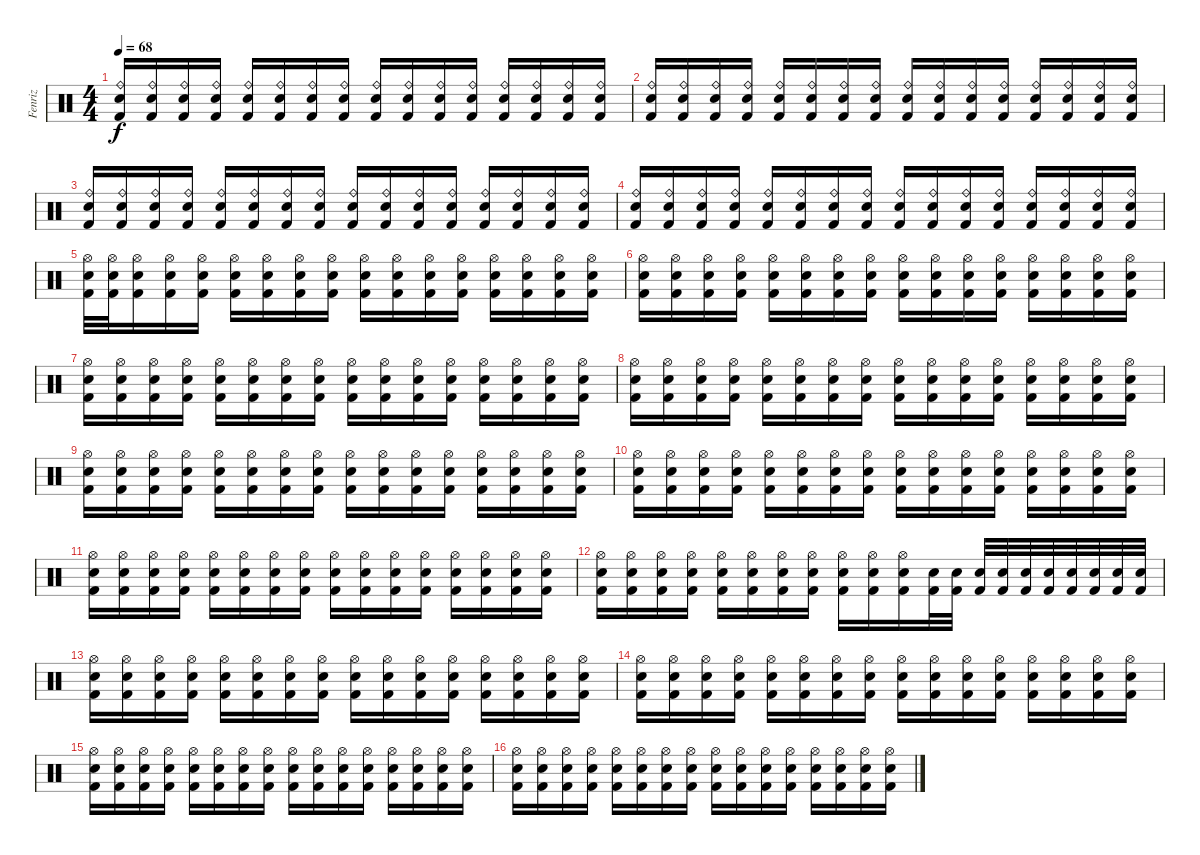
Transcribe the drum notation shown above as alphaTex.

\track ("Fenriz" "Fenriz") {instrument percussion}
\staff {score}
\articulation defaults
\ts (4 4)
\tempo 68
\clef neutral
\ks c
("Snare (hit) 2" "Ride (bell)" "Kick (hit) 2").16{dy f} ("Snare (hit) 2" "Ride (bell)" "Kick (hit) 2").16 ("Snare (hit) 2" "Ride (bell)" "Kick (hit) 2").16 ("Snare (hit) 2" "Ride (bell)" "Kick (hit) 2").16 ("Snare (hit) 2" "Ride (bell)" "Kick (hit) 2").16 ("Snare (hit) 2" "Ride (bell)" "Kick (hit) 2").16 ("Snare (hit) 2" "Ride (bell)" "Kick (hit) 2").16 ("Snare (hit) 2" "Ride (bell)" "Kick (hit) 2").16 ("Snare (hit) 2" "Ride (bell)" "Kick (hit) 2").16 ("Snare (hit) 2" "Ride (bell)" "Kick (hit) 2").16 ("Snare (hit) 2" "Ride (bell)" "Kick (hit) 2").16 ("Snare (hit) 2" "Ride (bell)" "Kick (hit) 2").16 ("Snare (hit) 2" "Ride (bell)" "Kick (hit) 2").16 ("Snare (hit) 2" "Ride (bell)" "Kick (hit) 2").16 ("Snare (hit) 2" "Ride (bell)" "Kick (hit) 2").16 ("Snare (hit) 2" "Ride (bell)" "Kick (hit) 2").16 |
("Snare (hit) 2" "Ride (bell)" "Kick (hit) 2").16 ("Snare (hit) 2" "Ride (bell)" "Kick (hit) 2").16 ("Snare (hit) 2" "Ride (bell)" "Kick (hit) 2").16 ("Snare (hit) 2" "Ride (bell)" "Kick (hit) 2").16 ("Snare (hit) 2" "Ride (bell)" "Kick (hit) 2").16 ("Snare (hit) 2" "Ride (bell)" "Kick (hit) 2").16 ("Snare (hit) 2" "Ride (bell)" "Kick (hit) 2").16 ("Snare (hit) 2" "Ride (bell)" "Kick (hit) 2").16 ("Snare (hit) 2" "Ride (bell)" "Kick (hit) 2").16 ("Snare (hit) 2" "Ride (bell)" "Kick (hit) 2").16 ("Snare (hit) 2" "Ride (bell)" "Kick (hit) 2").16 ("Snare (hit) 2" "Ride (bell)" "Kick (hit) 2").16 ("Snare (hit) 2" "Ride (bell)" "Kick (hit) 2").16 ("Snare (hit) 2" "Ride (bell)" "Kick (hit) 2").16 ("Snare (hit) 2" "Ride (bell)" "Kick (hit) 2").16 ("Snare (hit) 2" "Ride (bell)" "Kick (hit) 2").16 |
("Snare (hit) 2" "Ride (bell)" "Kick (hit) 2").16 ("Snare (hit) 2" "Ride (bell)" "Kick (hit) 2").16 ("Snare (hit) 2" "Ride (bell)" "Kick (hit) 2").16 ("Snare (hit) 2" "Ride (bell)" "Kick (hit) 2").16 ("Snare (hit) 2" "Ride (bell)" "Kick (hit) 2").16 ("Snare (hit) 2" "Ride (bell)" "Kick (hit) 2").16 ("Snare (hit) 2" "Ride (bell)" "Kick (hit) 2").16 ("Snare (hit) 2" "Ride (bell)" "Kick (hit) 2").16 ("Snare (hit) 2" "Ride (bell)" "Kick (hit) 2").16 ("Snare (hit) 2" "Ride (bell)" "Kick (hit) 2").16 ("Snare (hit) 2" "Ride (bell)" "Kick (hit) 2").16 ("Snare (hit) 2" "Ride (bell)" "Kick (hit) 2").16 ("Snare (hit) 2" "Ride (bell)" "Kick (hit) 2").16 ("Snare (hit) 2" "Ride (bell)" "Kick (hit) 2").16 ("Snare (hit) 2" "Ride (bell)" "Kick (hit) 2").16 ("Snare (hit) 2" "Ride (bell)" "Kick (hit) 2").16 |
("Snare (hit) 2" "Ride (bell)" "Kick (hit) 2").16 ("Snare (hit) 2" "Ride (bell)" "Kick (hit) 2").16 ("Snare (hit) 2" "Ride (bell)" "Kick (hit) 2").16 ("Snare (hit) 2" "Ride (bell)" "Kick (hit) 2").16 ("Snare (hit) 2" "Ride (bell)" "Kick (hit) 2").16 ("Snare (hit) 2" "Ride (bell)" "Kick (hit) 2").16 ("Snare (hit) 2" "Ride (bell)" "Kick (hit) 2").16 ("Snare (hit) 2" "Ride (bell)" "Kick (hit) 2").16 ("Snare (hit) 2" "Ride (bell)" "Kick (hit) 2").16 ("Snare (hit) 2" "Ride (bell)" "Kick (hit) 2").16 ("Snare (hit) 2" "Ride (bell)" "Kick (hit) 2").16 ("Snare (hit) 2" "Ride (bell)" "Kick (hit) 2").16 ("Snare (hit) 2" "Ride (bell)" "Kick (hit) 2").16 ("Snare (hit) 2" "Ride (bell)" "Kick (hit) 2").16 ("Snare (hit) 2" "Ride (bell)" "Kick (hit) 2").16 ("Snare (hit) 2" "Ride (bell)" "Kick (hit) 2").16 |
("Hi-Hat (open)" "Snare (hit) 2" "Kick (hit) 2").32 ("Hi-Hat (open)" "Snare (hit) 2" "Kick (hit) 2").32 ("Hi-Hat (open)" "Snare (hit) 2" "Kick (hit) 2").16 ("Hi-Hat (open)" "Snare (hit) 2" "Kick (hit) 2").16 ("Hi-Hat (open)" "Snare (hit) 2" "Kick (hit) 2").16 ("Hi-Hat (open)" "Snare (hit) 2" "Kick (hit) 2").16 ("Hi-Hat (open)" "Snare (hit) 2" "Kick (hit) 2").16 ("Hi-Hat (open)" "Snare (hit) 2" "Kick (hit) 2").16 ("Hi-Hat (open)" "Snare (hit) 2" "Kick (hit) 2").16 ("Hi-Hat (open)" "Snare (hit) 2" "Kick (hit) 2").16 ("Hi-Hat (open)" "Snare (hit) 2" "Kick (hit) 2").16 ("Hi-Hat (open)" "Snare (hit) 2" "Kick (hit) 2").16 ("Hi-Hat (open)" "Snare (hit) 2" "Kick (hit) 2").16 ("Hi-Hat (open)" "Snare (hit) 2" "Kick (hit) 2").16 ("Hi-Hat (open)" "Snare (hit) 2" "Kick (hit) 2").16 ("Hi-Hat (open)" "Snare (hit) 2" "Kick (hit) 2").16 ("Hi-Hat (open)" "Snare (hit) 2" "Kick (hit) 2").16 |
("Hi-Hat (open)" "Snare (hit) 2" "Kick (hit) 2").16 ("Hi-Hat (open)" "Snare (hit) 2" "Kick (hit) 2").16 ("Hi-Hat (open)" "Snare (hit) 2" "Kick (hit) 2").16 ("Hi-Hat (open)" "Snare (hit) 2" "Kick (hit) 2").16 ("Hi-Hat (open)" "Snare (hit) 2" "Kick (hit) 2").16 ("Hi-Hat (open)" "Snare (hit) 2" "Kick (hit) 2").16 ("Hi-Hat (open)" "Snare (hit) 2" "Kick (hit) 2").16 ("Hi-Hat (open)" "Snare (hit) 2" "Kick (hit) 2").16 ("Hi-Hat (open)" "Snare (hit) 2" "Kick (hit) 2").16 ("Hi-Hat (open)" "Snare (hit) 2" "Kick (hit) 2").16 ("Hi-Hat (open)" "Snare (hit) 2" "Kick (hit) 2").16 ("Hi-Hat (open)" "Snare (hit) 2" "Kick (hit) 2").16 ("Hi-Hat (open)" "Snare (hit) 2" "Kick (hit) 2").16 ("Hi-Hat (open)" "Snare (hit) 2" "Kick (hit) 2").16 ("Hi-Hat (open)" "Electric Snare (hit)" "Kick (hit) 2").16 ("Hi-Hat (open)" "Electric Snare (hit)" "Kick (hit) 2").16 |
("Hi-Hat (open)" "Snare (hit) 2" "Kick (hit) 2").16 ("Hi-Hat (open)" "Snare (hit) 2" "Kick (hit) 2").16 ("Hi-Hat (open)" "Snare (hit) 2" "Kick (hit) 2").16 ("Hi-Hat (open)" "Snare (hit) 2" "Kick (hit) 2").16 ("Hi-Hat (open)" "Snare (hit) 2" "Kick (hit) 2").16 ("Hi-Hat (open)" "Snare (hit) 2" "Kick (hit) 2").16 ("Hi-Hat (open)" "Snare (hit) 2" "Kick (hit) 2").16 ("Hi-Hat (open)" "Snare (hit) 2" "Kick (hit) 2").16 ("Hi-Hat (open)" "Snare (hit) 2" "Kick (hit) 2").16 ("Hi-Hat (open)" "Snare (hit) 2" "Kick (hit) 2").16 ("Hi-Hat (open)" "Snare (hit) 2" "Kick (hit) 2").16 ("Hi-Hat (open)" "Snare (hit) 2" "Kick (hit) 2").16 ("Hi-Hat (open)" "Snare (hit) 2" "Kick (hit) 2").16 ("Hi-Hat (open)" "Snare (hit) 2" "Kick (hit) 2").16 ("Hi-Hat (open)" "Snare (hit) 2" "Kick (hit) 2").16 ("Hi-Hat (open)" "Snare (hit) 2" "Kick (hit) 2").16 |
("Hi-Hat (open)" "Snare (hit) 2" "Kick (hit) 2").16 ("Hi-Hat (open)" "Snare (hit) 2" "Kick (hit) 2").16 ("Hi-Hat (open)" "Snare (hit) 2" "Kick (hit) 2").16 ("Hi-Hat (open)" "Snare (hit) 2" "Kick (hit) 2").16 ("Hi-Hat (open)" "Snare (hit) 2" "Kick (hit) 2").16 ("Hi-Hat (open)" "Snare (hit) 2" "Kick (hit) 2").16 ("Hi-Hat (open)" "Snare (hit) 2" "Kick (hit) 2").16 ("Hi-Hat (open)" "Snare (hit) 2" "Kick (hit) 2").16 ("Hi-Hat (open)" "Snare (hit) 2" "Kick (hit) 2").16 ("Hi-Hat (open)" "Snare (hit) 2" "Kick (hit) 2").16 ("Hi-Hat (open)" "Snare (hit) 2" "Kick (hit) 2").16 ("Hi-Hat (open)" "Snare (hit) 2" "Kick (hit) 2").16 ("Hi-Hat (open)" "Snare (hit) 2" "Kick (hit) 2").16 ("Hi-Hat (open)" "Snare (hit) 2" "Kick (hit) 2").16 ("Hi-Hat (open)" "Snare (hit) 2" "Kick (hit) 2").16 ("Hi-Hat (open)" "Snare (hit) 2" "Kick (hit) 2").16 |
("Hi-Hat (open)" "Snare (hit) 2" "Kick (hit) 2").16 ("Hi-Hat (open)" "Snare (hit) 2" "Kick (hit) 2").16 ("Hi-Hat (open)" "Snare (hit) 2" "Kick (hit) 2").16 ("Hi-Hat (open)" "Snare (hit) 2" "Kick (hit) 2").16 ("Hi-Hat (open)" "Snare (hit) 2" "Kick (hit) 2").16 ("Hi-Hat (open)" "Snare (hit) 2" "Kick (hit) 2").16 ("Hi-Hat (open)" "Snare (hit) 2" "Kick (hit) 2").16 ("Hi-Hat (open)" "Snare (hit) 2" "Kick (hit) 2").16 ("Hi-Hat (open)" "Snare (hit) 2" "Kick (hit) 2").16 ("Hi-Hat (open)" "Snare (hit) 2" "Kick (hit) 2").16 ("Hi-Hat (open)" "Snare (hit) 2" "Kick (hit) 2").16 ("Hi-Hat (open)" "Snare (hit) 2" "Kick (hit) 2").16 ("Hi-Hat (open)" "Snare (hit) 2" "Kick (hit) 2").16 ("Hi-Hat (open)" "Snare (hit) 2" "Kick (hit) 2").16 ("Hi-Hat (open)" "Snare (hit) 2" "Kick (hit) 2").16 ("Hi-Hat (open)" "Snare (hit) 2" "Kick (hit) 2").16 |
("Hi-Hat (open)" "Snare (hit) 2" "Kick (hit) 2").16 ("Hi-Hat (open)" "Snare (hit) 2" "Kick (hit) 2").16 ("Hi-Hat (open)" "Snare (hit) 2" "Kick (hit) 2").16 ("Hi-Hat (open)" "Snare (hit) 2" "Kick (hit) 2").16 ("Hi-Hat (open)" "Snare (hit) 2" "Kick (hit) 2").16 ("Hi-Hat (open)" "Snare (hit) 2" "Kick (hit) 2").16 ("Hi-Hat (open)" "Snare (hit) 2" "Kick (hit) 2").16 ("Hi-Hat (open)" "Snare (hit) 2" "Kick (hit) 2").16 ("Hi-Hat (open)" "Snare (hit) 2" "Kick (hit) 2").16 ("Hi-Hat (open)" "Snare (hit) 2" "Kick (hit) 2").16 ("Hi-Hat (open)" "Snare (hit) 2" "Kick (hit) 2").16 ("Hi-Hat (open)" "Snare (hit) 2" "Kick (hit) 2").16 ("Hi-Hat (open)" "Snare (hit) 2" "Kick (hit) 2").16 ("Hi-Hat (open)" "Snare (hit) 2" "Kick (hit) 2").16 ("Hi-Hat (open)" "Snare (hit) 2" "Kick (hit) 2").16 ("Hi-Hat (open)" "Snare (hit) 2" "Kick (hit) 2").16 |
("Hi-Hat (open)" "Snare (hit) 2" "Kick (hit) 2").16 ("Hi-Hat (open)" "Snare (hit) 2" "Kick (hit) 2").16 ("Hi-Hat (open)" "Snare (hit) 2" "Kick (hit) 2").16 ("Hi-Hat (open)" "Snare (hit) 2" "Kick (hit) 2").16 ("Hi-Hat (open)" "Snare (hit) 2" "Kick (hit) 2").16 ("Hi-Hat (open)" "Snare (hit) 2" "Kick (hit) 2").16 ("Hi-Hat (open)" "Snare (hit) 2" "Kick (hit) 2").16 ("Hi-Hat (open)" "Snare (hit) 2" "Kick (hit) 2").16 ("Hi-Hat (open)" "Snare (hit) 2" "Kick (hit) 2").16 ("Hi-Hat (open)" "Snare (hit) 2" "Kick (hit) 2").16 ("Hi-Hat (open)" "Snare (hit) 2" "Kick (hit) 2").16 ("Hi-Hat (open)" "Snare (hit) 2" "Kick (hit) 2").16 ("Hi-Hat (open)" "Snare (hit) 2" "Kick (hit) 2").16 ("Hi-Hat (open)" "Snare (hit) 2" "Kick (hit) 2").16 ("Hi-Hat (open)" "Snare (hit) 2" "Kick (hit) 2").16 ("Hi-Hat (open)" "Snare (hit) 2" "Kick (hit) 2").16 |
("Hi-Hat (open)" "Snare (hit) 2" "Kick (hit) 2").16 ("Hi-Hat (open)" "Snare (hit) 2" "Kick (hit) 2").16 ("Hi-Hat (open)" "Snare (hit) 2" "Kick (hit) 2").16 ("Hi-Hat (open)" "Snare (hit) 2" "Kick (hit) 2").16 ("Hi-Hat (open)" "Snare (hit) 2" "Kick (hit) 2").16 ("Hi-Hat (open)" "Snare (hit) 2" "Kick (hit) 2").16 ("Hi-Hat (open)" "Snare (hit) 2" "Kick (hit) 2").16 ("Hi-Hat (open)" "Snare (hit) 2" "Kick (hit) 2").16 ("Hi-Hat (open)" "Snare (hit) 2" "Kick (hit) 2").16 ("Hi-Hat (open)" "Snare (hit) 2" "Kick (hit) 2").16 ("Hi-Hat (open)" "Snare (hit) 2" "Kick (hit) 2").16 ("Snare (hit) 2" "Kick (hit) 2").32 ("Snare (hit) 2" "Kick (hit) 2").32 ("Snare (hit) 2" "Kick (hit) 2").32 ("Snare (hit) 2" "Kick (hit) 2").32 ("Snare (hit) 2" "Kick (hit) 2").32 ("Snare (hit) 2" "Kick (hit) 2").32 ("Snare (hit) 2" "Kick (hit) 2").32 ("Snare (hit) 2" "Kick (hit) 2").32 ("Snare (hit) 2" "Kick (hit) 2").32 ("Snare (hit) 2" "Kick (hit) 2").32 |
("Hi-Hat (open)" "Snare (hit) 2" "Kick (hit) 2").16 ("Hi-Hat (open)" "Snare (hit) 2" "Kick (hit) 2").16 ("Hi-Hat (open)" "Snare (hit) 2" "Kick (hit) 2").16 ("Hi-Hat (open)" "Snare (hit) 2" "Kick (hit) 2").16 ("Hi-Hat (open)" "Snare (hit) 2" "Kick (hit) 2").16 ("Hi-Hat (open)" "Snare (hit) 2" "Kick (hit) 2").16 ("Hi-Hat (open)" "Snare (hit) 2" "Kick (hit) 2").16 ("Hi-Hat (open)" "Snare (hit) 2" "Kick (hit) 2").16 ("Hi-Hat (open)" "Snare (hit) 2" "Kick (hit) 2").16 ("Hi-Hat (open)" "Snare (hit) 2" "Kick (hit) 2").16 ("Hi-Hat (open)" "Snare (hit) 2" "Kick (hit) 2").16 ("Hi-Hat (open)" "Snare (hit) 2" "Kick (hit) 2").16 ("Hi-Hat (open)" "Snare (hit) 2" "Kick (hit) 2").16 ("Hi-Hat (open)" "Snare (hit) 2" "Kick (hit) 2").16 ("Hi-Hat (open)" "Snare (hit) 2" "Kick (hit) 2").16 ("Hi-Hat (open)" "Snare (hit) 2" "Kick (hit) 2").16 |
("Hi-Hat (open)" "Snare (hit) 2" "Kick (hit) 2").16 ("Hi-Hat (open)" "Snare (hit) 2" "Kick (hit) 2").16 ("Hi-Hat (open)" "Snare (hit) 2" "Kick (hit) 2").16 ("Hi-Hat (open)" "Snare (hit) 2" "Kick (hit) 2").16 ("Hi-Hat (open)" "Snare (hit) 2" "Kick (hit) 2").16 ("Hi-Hat (open)" "Snare (hit) 2" "Kick (hit) 2").16 ("Hi-Hat (open)" "Snare (hit) 2" "Kick (hit) 2").16 ("Hi-Hat (open)" "Snare (hit) 2" "Kick (hit) 2").16 ("Hi-Hat (open)" "Snare (hit) 2" "Kick (hit) 2").16 ("Hi-Hat (open)" "Snare (hit) 2" "Kick (hit) 2").16 ("Hi-Hat (open)" "Snare (hit) 2" "Kick (hit) 2").16 ("Hi-Hat (open)" "Snare (hit) 2" "Kick (hit) 2").16 ("Hi-Hat (open)" "Snare (hit) 2" "Kick (hit) 2").16 ("Hi-Hat (open)" "Snare (hit) 2" "Kick (hit) 2").16 ("Hi-Hat (open)" "Snare (hit) 2" "Kick (hit) 2").16 ("Hi-Hat (open)" "Snare (hit) 2" "Kick (hit) 2").16 |
("Hi-Hat (open)" "Snare (hit) 2" "Kick (hit) 2").16 ("Hi-Hat (open)" "Snare (hit) 2" "Kick (hit) 2").16 ("Hi-Hat (open)" "Snare (hit) 2" "Kick (hit) 2").16 ("Hi-Hat (open)" "Snare (hit) 2" "Kick (hit) 2").16 ("Hi-Hat (open)" "Snare (hit) 2" "Kick (hit) 2").16 ("Hi-Hat (open)" "Snare (hit) 2" "Kick (hit) 2").16 ("Hi-Hat (open)" "Snare (hit) 2" "Kick (hit) 2").16 ("Hi-Hat (open)" "Snare (hit) 2" "Kick (hit) 2").16 ("Hi-Hat (open)" "Snare (hit) 2" "Kick (hit) 2").16 ("Hi-Hat (open)" "Snare (hit) 2" "Kick (hit) 2").16 ("Hi-Hat (open)" "Snare (hit) 2" "Kick (hit) 2").16 ("Hi-Hat (open)" "Snare (hit) 2" "Kick (hit) 2").16 ("Hi-Hat (open)" "Snare (hit) 2" "Kick (hit) 2").16 ("Hi-Hat (open)" "Snare (hit) 2" "Kick (hit) 2").16 ("Hi-Hat (open)" "Snare (hit) 2" "Kick (hit) 2").16 ("Hi-Hat (open)" "Snare (hit) 2" "Kick (hit) 2").16 |
("Hi-Hat (open)" "Snare (hit) 2" "Kick (hit) 2").16 ("Hi-Hat (open)" "Snare (hit) 2" "Kick (hit) 2").16 ("Hi-Hat (open)" "Snare (hit) 2" "Kick (hit) 2").16 ("Hi-Hat (open)" "Snare (hit) 2" "Kick (hit) 2").16 ("Hi-Hat (open)" "Snare (hit) 2" "Kick (hit) 2").16 ("Hi-Hat (open)" "Snare (hit) 2" "Kick (hit) 2").16 ("Hi-Hat (open)" "Snare (hit) 2" "Kick (hit) 2").16 ("Hi-Hat (open)" "Snare (hit) 2" "Kick (hit) 2").16 ("Hi-Hat (open)" "Snare (hit) 2" "Kick (hit) 2").16 ("Hi-Hat (open)" "Snare (hit) 2" "Kick (hit) 2").16 ("Hi-Hat (open)" "Snare (hit) 2" "Kick (hit) 2").16 ("Hi-Hat (open)" "Snare (hit) 2" "Kick (hit) 2").16 ("Hi-Hat (open)" "Snare (hit) 2" "Kick (hit) 2").16 ("Hi-Hat (open)" "Snare (hit) 2" "Kick (hit) 2").16 ("Hi-Hat (open)" "Snare (hit) 2" "Kick (hit) 2").16 ("Hi-Hat (open)" "Snare (hit) 2" "Kick (hit) 2").16
